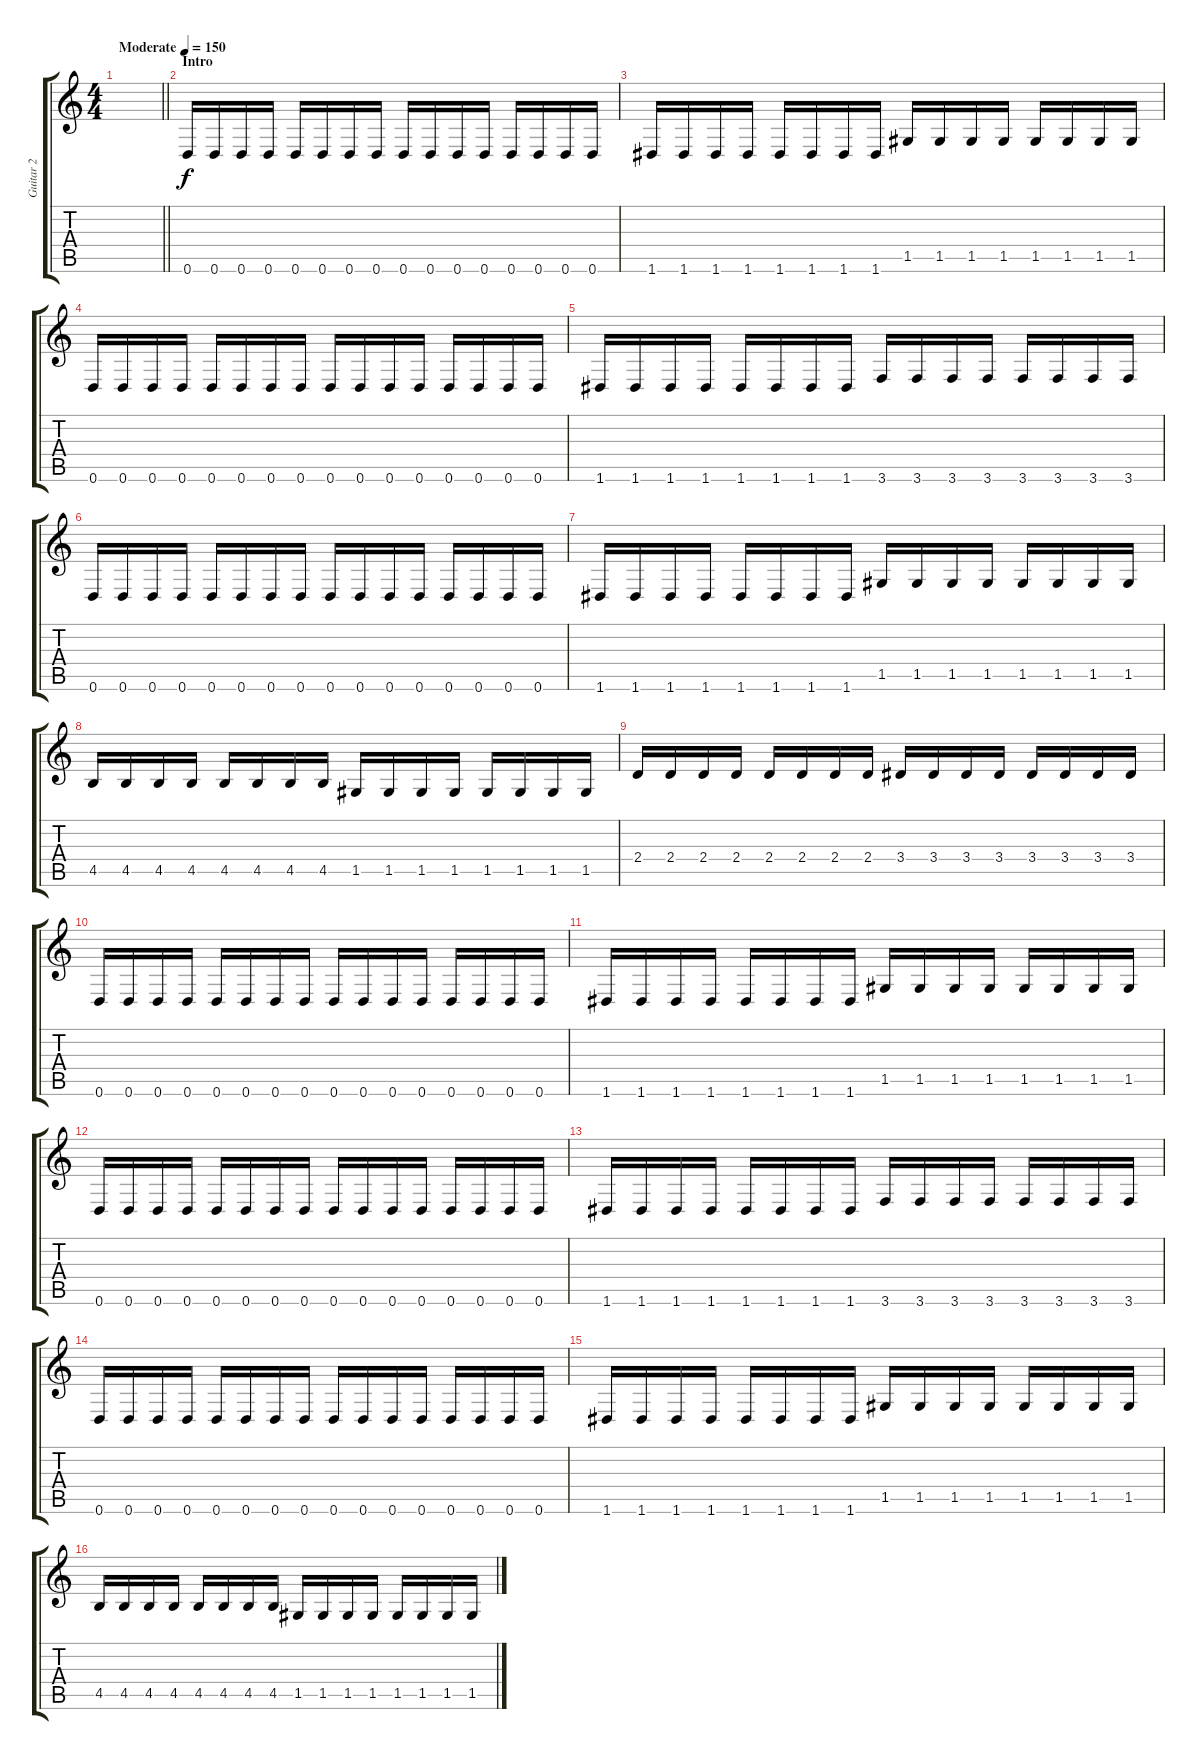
\track ("Guitar 2" "Guitar 2") {instrument overdrivenguitar}
\staff {score tabs}
\tuning (D4 A3 F3 C3 G2 D2) {hide}
\ts (4 4)
\tempo (150 "Moderate")
\clef g2
\barLineRight lightlight
\ks c
|
\section ("" "Intro")
0.6.16 0.6.16 0.6.16 0.6.16 0.6.16 0.6.16 0.6.16 0.6.16 0.6.16 0.6.16 0.6.16 0.6.16 0.6.16 0.6.16 0.6.16 0.6.16 |
1.6.16 1.6.16 1.6.16 1.6.16 1.6.16 1.6.16 1.6.16 1.6.16 1.5.16 1.5.16 1.5.16 1.5.16 1.5.16 1.5.16 1.5.16 1.5.16 |
0.6.16 0.6.16 0.6.16 0.6.16 0.6.16 0.6.16 0.6.16 0.6.16 0.6.16 0.6.16 0.6.16 0.6.16 0.6.16 0.6.16 0.6.16 0.6.16 |
1.6.16 1.6.16 1.6.16 1.6.16 1.6.16 1.6.16 1.6.16 1.6.16 3.6.16 3.6.16 3.6.16 3.6.16 3.6.16 3.6.16 3.6.16 3.6.16 |
0.6.16 0.6.16 0.6.16 0.6.16 0.6.16 0.6.16 0.6.16 0.6.16 0.6.16 0.6.16 0.6.16 0.6.16 0.6.16 0.6.16 0.6.16 0.6.16 |
1.6.16 1.6.16 1.6.16 1.6.16 1.6.16 1.6.16 1.6.16 1.6.16 1.5.16 1.5.16 1.5.16 1.5.16 1.5.16 1.5.16 1.5.16 1.5.16 |
4.5.16 4.5.16 4.5.16 4.5.16 4.5.16 4.5.16 4.5.16 4.5.16 1.5.16 1.5.16 1.5.16 1.5.16 1.5.16 1.5.16 1.5.16 1.5.16 |
2.4.16 2.4.16 2.4.16 2.4.16 2.4.16 2.4.16 2.4.16 2.4.16 3.4.16 3.4.16 3.4.16 3.4.16 3.4.16 3.4.16 3.4.16 3.4.16 |
0.6.16 0.6.16 0.6.16 0.6.16 0.6.16 0.6.16 0.6.16 0.6.16 0.6.16 0.6.16 0.6.16 0.6.16 0.6.16 0.6.16 0.6.16 0.6.16 |
1.6.16 1.6.16 1.6.16 1.6.16 1.6.16 1.6.16 1.6.16 1.6.16 1.5.16 1.5.16 1.5.16 1.5.16 1.5.16 1.5.16 1.5.16 1.5.16 |
0.6.16 0.6.16 0.6.16 0.6.16 0.6.16 0.6.16 0.6.16 0.6.16 0.6.16 0.6.16 0.6.16 0.6.16 0.6.16 0.6.16 0.6.16 0.6.16 |
1.6.16 1.6.16 1.6.16 1.6.16 1.6.16 1.6.16 1.6.16 1.6.16 3.6.16 3.6.16 3.6.16 3.6.16 3.6.16 3.6.16 3.6.16 3.6.16 |
0.6.16 0.6.16 0.6.16 0.6.16 0.6.16 0.6.16 0.6.16 0.6.16 0.6.16 0.6.16 0.6.16 0.6.16 0.6.16 0.6.16 0.6.16 0.6.16 |
1.6.16 1.6.16 1.6.16 1.6.16 1.6.16 1.6.16 1.6.16 1.6.16 1.5.16 1.5.16 1.5.16 1.5.16 1.5.16 1.5.16 1.5.16 1.5.16 |
4.5.16 4.5.16 4.5.16 4.5.16 4.5.16 4.5.16 4.5.16 4.5.16 1.5.16 1.5.16 1.5.16 1.5.16 1.5.16 1.5.16 1.5.16 1.5.16
